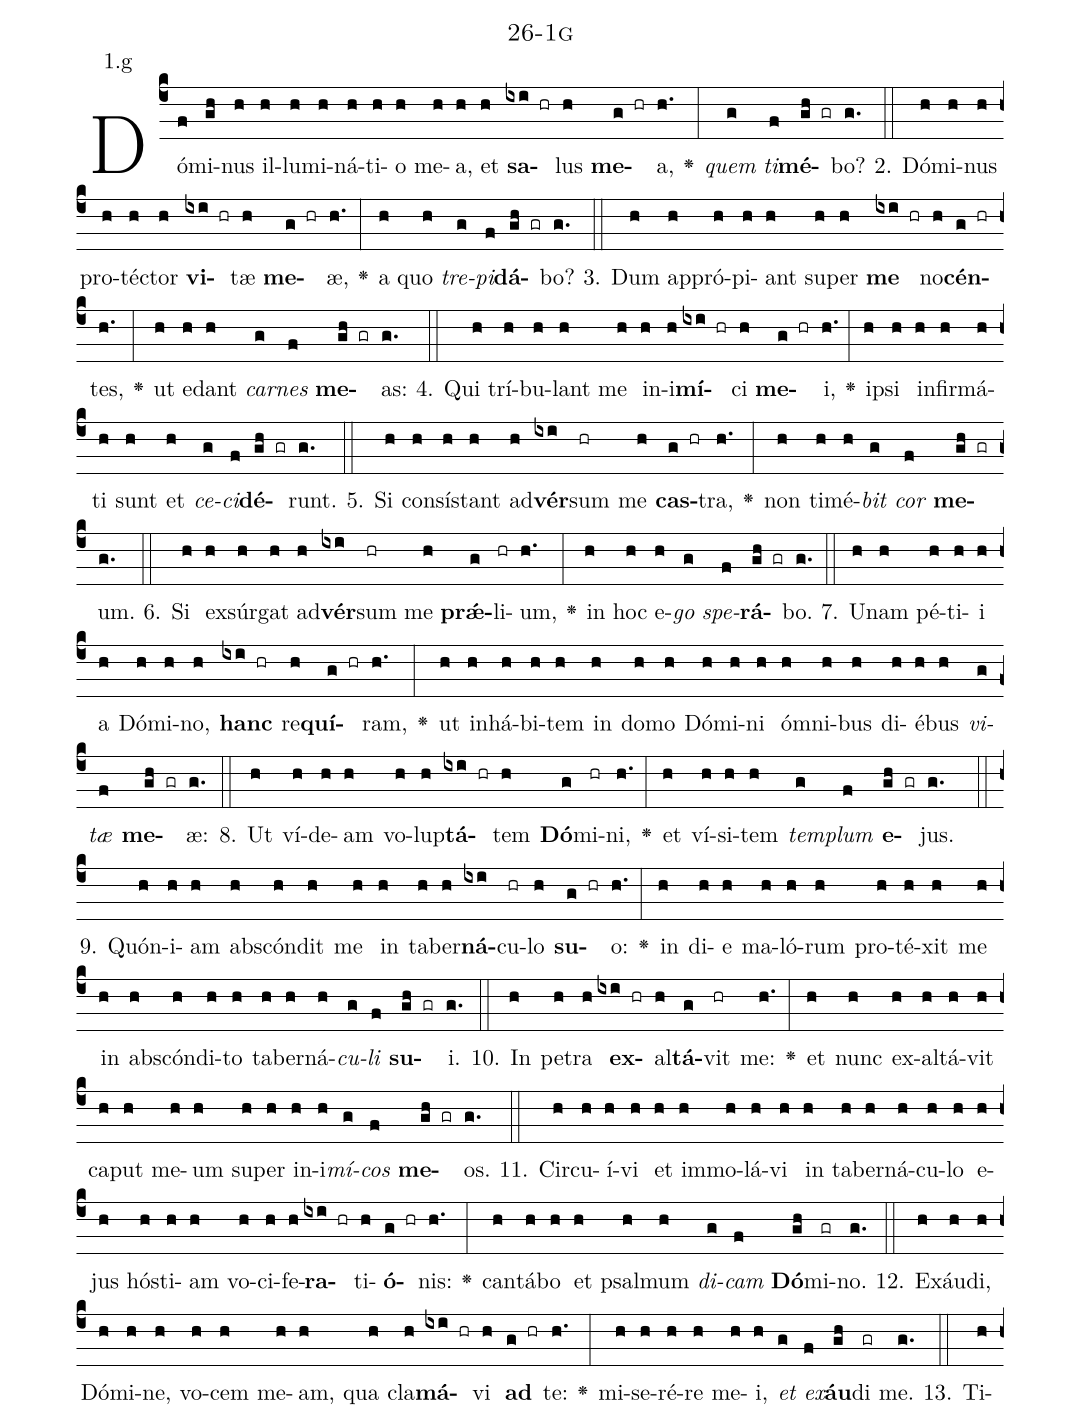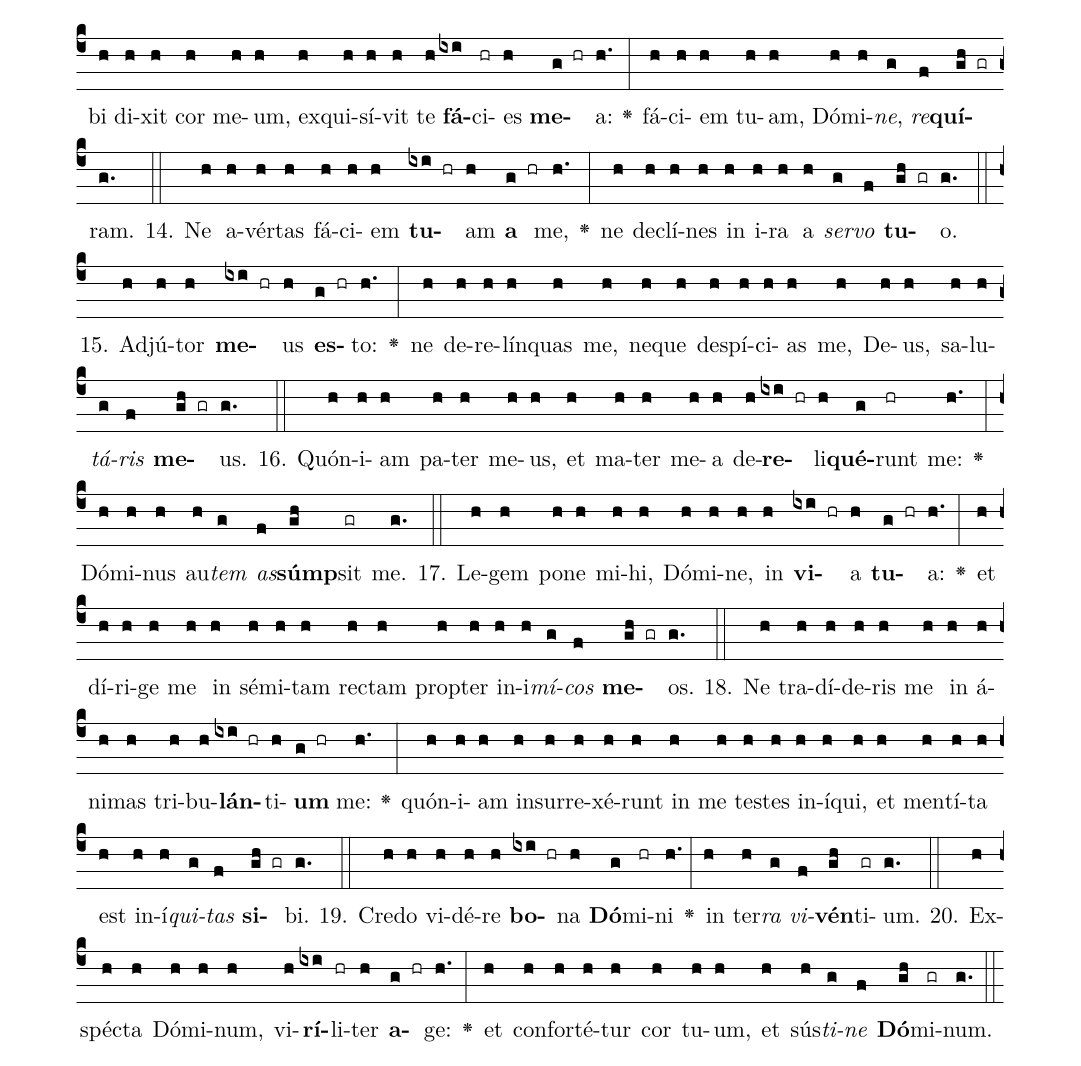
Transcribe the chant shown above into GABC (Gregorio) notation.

name: 26-1g;
annotation: 1.g;
%%
(c4)Dó(f)mi(gh)nus(h) il(h)lu(h)mi(h)ná(h)ti(h)o(h) me(h)a,(h) et(h) <b>sa</b>(ixi hr)lus(h) <b>me</b>(g hr)a,(h.) <v>\greheightstar</v>(:) <i>quem</i>(g) <i>ti</i>(f)<b>mé</b>(gh gr)bo?(g.) (::)
2. Dó(h)mi(h)nus(h) pro(h)téc(h)tor(h) <b>vi</b>(ixi hr)tæ(h) <b>me</b>(g hr)æ,(h.) <v>\greheightstar</v>(:) a(h) quo(h) <i>tre</i>(g)<i>pi</i>(f)<b>dá</b>(gh gr)bo?(g.) (::)
3. Dum(h) ap(h)pró(h)pi(h)ant(h) su(h)per(h) <b>me</b>(ixi hr) no(h)<b>cén</b>(g hr)tes,(h.) <v>\greheightstar</v>(:) ut(h) e(h)dant(h) <i>car</i>(g)<i>nes</i>(f) <b>me</b>(gh gr)as:(g.) (::)
4. Qui(h) trí(h)bu(h)lant(h) me(h) in(h)i(h)<b>mí</b>(ixi hr)ci(h) <b>me</b>(g hr)i,(h.) <v>\greheightstar</v>(:) ip(h)si(h) in(h)fir(h)má(h)ti(h) sunt(h) et(h) <i>ce</i>(g)<i>ci</i>(f)<b>dé</b>(gh gr)runt.(g.) (::)
5. Si(h) con(h)sís(h)tant(h) ad(h)<b>vér</b>(ixi)sum(hr) me(h) <b>cas</b>(g hr)tra,(h.) <v>\greheightstar</v>(:) non(h) ti(h)mé(h)<i>bit</i>(g) <i>cor</i>(f) <b>me</b>(gh gr)um.(g.) (::)
6. Si(h) ex(h)súr(h)gat(h) ad(h)<b>vér</b>(ixi)sum(hr) me(h) <b>prǽ</b>(g)li(hr)um,(h.) <v>\greheightstar</v>(:) in(h) hoc(h) e(h)<i>go</i>(g) <i>spe</i>(f)<b>rá</b>(gh gr)bo.(g.) (::)
7. U(h)nam(h) pé(h)ti(h)i(h) a(h) Dó(h)mi(h)no,(h) <b>hanc</b>(ixi hr) re(h)<b>quí</b>(g hr)ram,(h.) <v>\greheightstar</v>(:) ut(h) in(h)há(h)bi(h)tem(h) in(h) do(h)mo(h) Dó(h)mi(h)ni(h) óm(h)ni(h)bus(h) di(h)é(h)bus(h) <i>vi</i>(g)<i>tæ</i>(f) <b>me</b>(gh gr)æ:(g.) (::)
8. Ut(h) ví(h)de(h)am(h) vo(h)lup(h)<b>tá</b>(ixi hr)tem(h) <b>Dó</b>(g)mi(hr)ni,(h.) <v>\greheightstar</v>(:) et(h) ví(h)si(h)tem(h) <i>tem</i>(g)<i>plum</i>(f) <b>e</b>(gh gr)jus.(g.) (::)
9. Quón(h)i(h)am(h) abs(h)cón(h)dit(h) me(h) in(h) ta(h)ber(h)<b>ná</b>(ixi)cu(hr)lo(h) <b>su</b>(g hr)o:(h.) <v>\greheightstar</v>(:) in(h) di(h)e(h) ma(h)ló(h)rum(h) pro(h)té(h)xit(h) me(h) in(h) abs(h)cón(h)di(h)to(h) ta(h)ber(h)ná(h)<i>cu</i>(g)<i>li</i>(f) <b>su</b>(gh gr)i.(g.) (::)
10. In(h) pe(h)tra(h) <b>ex</b>(ixi hr)al(h)<b>tá</b>(g)vit(hr) me:(h.) <v>\greheightstar</v>(:) et(h) nunc(h) ex(h)al(h)tá(h)vit(h) ca(h)put(h) me(h)um(h) su(h)per(h) in(h)i(h)<i>mí</i>(g)<i>cos</i>(f) <b>me</b>(gh gr)os.(g.) (::)
11. Cir(h)cu(h)í(h)vi(h) et(h) im(h)mo(h)lá(h)vi(h) in(h) ta(h)ber(h)ná(h)cu(h)lo(h) e(h)jus(h) hós(h)ti(h)am(h) vo(h)ci(h)fe(h)<b>ra</b>(ixi hr)ti(h)<b>ó</b>(g hr)nis:(h.) <v>\greheightstar</v>(:) can(h)tá(h)bo(h) et(h) psal(h)mum(h) <i>di</i>(g)<i>cam</i>(f) <b>Dó</b>(gh)mi(gr)no.(g.) (::)
12. Ex(h)áu(h)di,(h) Dó(h)mi(h)ne,(h) vo(h)cem(h) me(h)am,(h) qua(h) cla(h)<b>má</b>(ixi hr)vi(h) <b>ad</b>(g hr) te:(h.) <v>\greheightstar</v>(:) mi(h)se(h)ré(h)re(h) me(h)i,(h) <i>et</i>(g) <i>ex</i>(f)<b>áu</b>(gh)di(gr) me.(g.) (::)
13. Ti(h)bi(h) di(h)xit(h) cor(h) me(h)um,(h) ex(h)qui(h)sí(h)vit(h) te(h) <b>fá</b>(ixi)ci(hr)es(h) <b>me</b>(g hr)a:(h.) <v>\greheightstar</v>(:) fá(h)ci(h)em(h) tu(h)am,(h) Dó(h)mi(h)<i>ne</i>,(g) <i>re</i>(f)<b>quí</b>(gh gr)ram.(g.) (::)
14. Ne(h) a(h)vér(h)tas(h) fá(h)ci(h)em(h) <b>tu</b>(ixi hr)am(h) <b>a</b>(g hr) me,(h.) <v>\greheightstar</v>(:) ne(h) de(h)clí(h)nes(h) in(h) i(h)ra(h) a(h) <i>ser</i>(g)<i>vo</i>(f) <b>tu</b>(gh gr)o.(g.) (::)
15. Ad(h)jú(h)tor(h) <b>me</b>(ixi hr)us(h) <b>es</b>(g hr)to:(h.) <v>\greheightstar</v>(:) ne(h) de(h)re(h)lín(h)quas(h) me,(h) ne(h)que(h) de(h)spí(h)ci(h)as(h) me,(h) De(h)us,(h) sa(h)lu(h)<i>tá</i>(g)<i>ris</i>(f) <b>me</b>(gh gr)us.(g.) (::)
16. Quón(h)i(h)am(h) pa(h)ter(h) me(h)us,(h) et(h) ma(h)ter(h) me(h)a(h) de(h)<b>re</b>(ixi hr)li(h)<b>qué</b>(g)runt(hr) me:(h.) <v>\greheightstar</v>(:) Dó(h)mi(h)nus(h) au(h)<i>tem</i>(g) <i>as</i>(f)<b>súmp</b>(gh)sit(gr) me.(g.) (::)
17. Le(h)gem(h) po(h)ne(h) mi(h)hi,(h) Dó(h)mi(h)ne,(h) in(h) <b>vi</b>(ixi hr)a(h) <b>tu</b>(g hr)a:(h.) <v>\greheightstar</v>(:) et(h) dí(h)ri(h)ge(h) me(h) in(h) sé(h)mi(h)tam(h) rec(h)tam(h) prop(h)ter(h) in(h)i(h)<i>mí</i>(g)<i>cos</i>(f) <b>me</b>(gh gr)os.(g.) (::)
18. Ne(h) tra(h)dí(h)de(h)ris(h) me(h) in(h) á(h)ni(h)mas(h) tri(h)bu(h)<b>lán</b>(ixi hr)ti(h)<b>um</b>(g hr) me:(h.) <v>\greheightstar</v>(:) quón(h)i(h)am(h) in(h)sur(h)re(h)xé(h)runt(h) in(h) me(h) tes(h)tes(h) in(h)í(h)qui,(h) et(h) men(h)tí(h)ta(h) est(h) in(h)í(h)<i>qui</i>(g)<i>tas</i>(f) <b>si</b>(gh gr)bi.(g.) (::)
19. Cre(h)do(h) vi(h)dé(h)re(h) <b>bo</b>(ixi hr)na(h) <b>Dó</b>(g)mi(hr)ni(h.) <v>\greheightstar</v>(:) in(h) ter(h)<i>ra</i>(g) <i>vi</i>(f)<b>vén</b>(gh)ti(gr)um.(g.) (::)
20. Ex(h)spéc(h)ta(h) Dó(h)mi(h)num,(h) vi(h)<b>rí</b>(ixi)li(hr)ter(h) <b>a</b>(g hr)ge:(h.) <v>\greheightstar</v>(:) et(h) con(h)for(h)té(h)tur(h) cor(h) tu(h)um,(h) et(h) sús(h)<i>ti</i>(g)<i>ne</i>(f) <b>Dó</b>(gh)mi(gr)num.(g.) (::)
